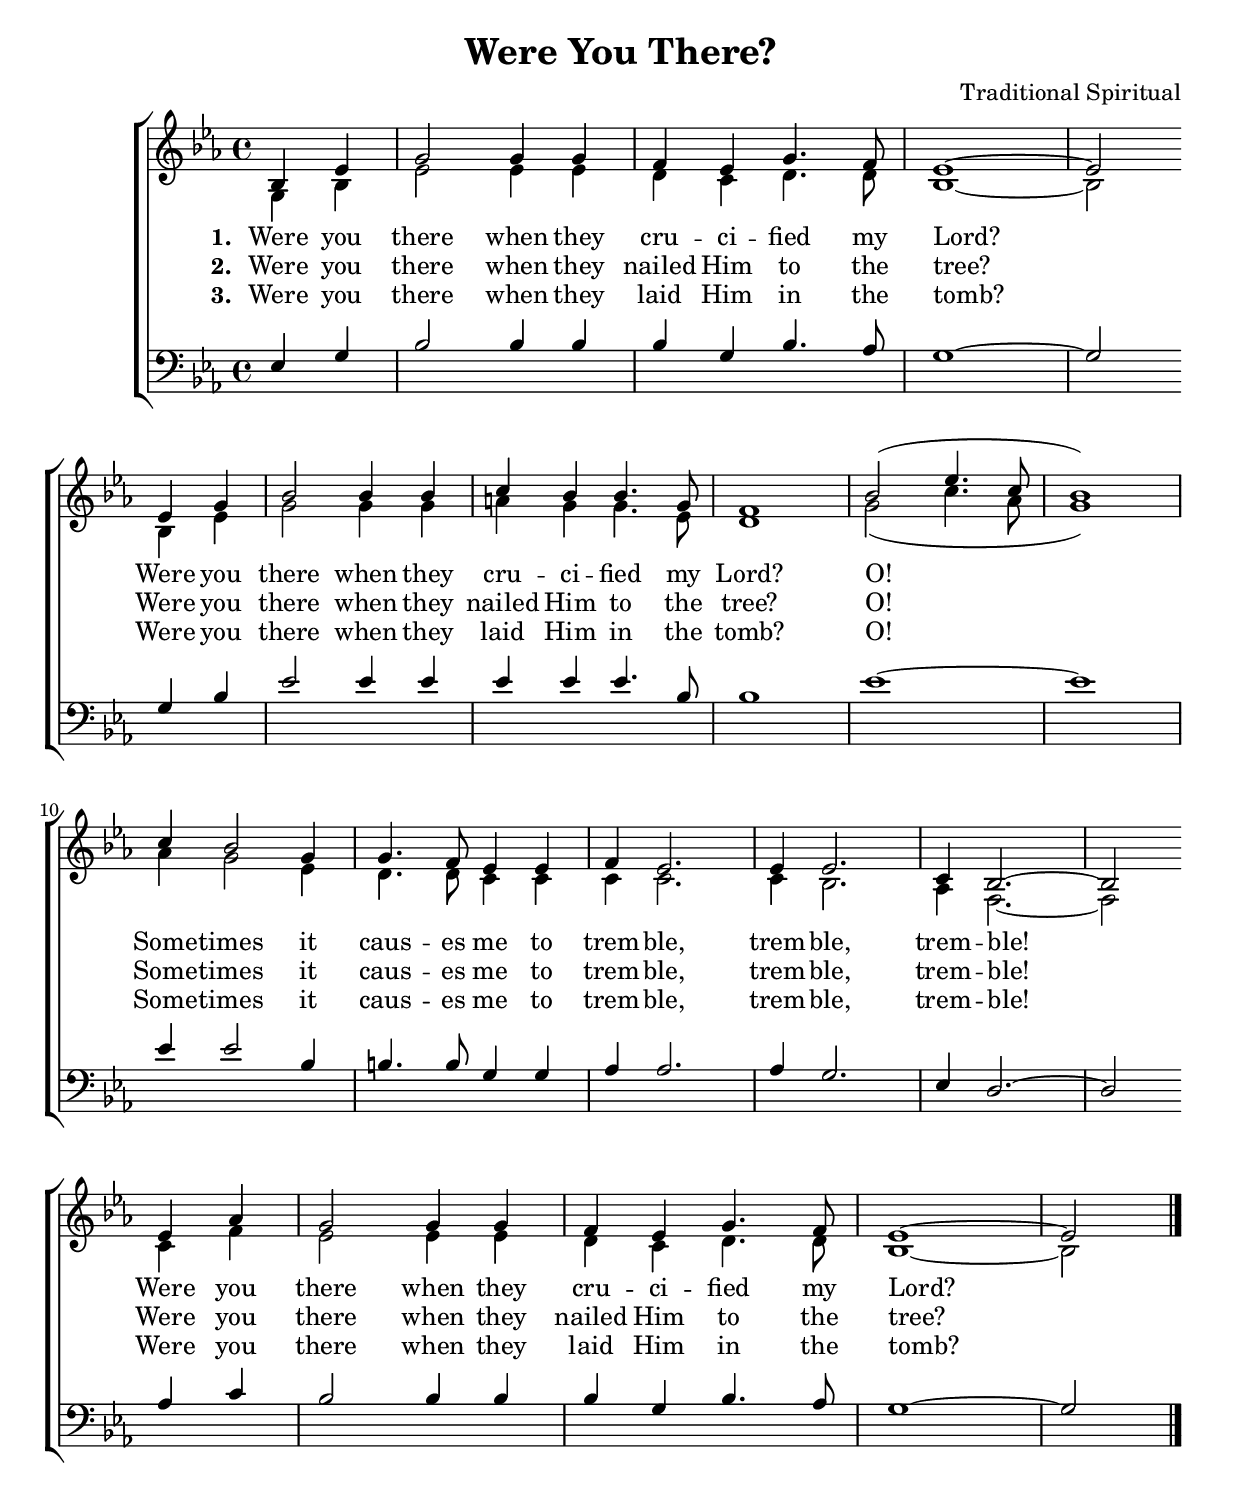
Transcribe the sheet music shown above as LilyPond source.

% Based on https://hymnary.org/page/fetch/CEL1997/307/high

\version "2.24.4"
\language "english"

\header {
  title = "Were You There?"
  composer = "Traditional Spiritual"
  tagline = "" % Suppress "Music Engraving by Lilypond"
}

% Some other ideas/notes:
% First three beats could expand from unison Bf
% O! -- melodic as in hymnal (baritone sings bass)
% I - IV - I on long notes
% four-count note at end of second phrase is probably more like eight?
% breathing?
% tenor suspension on last "tremble"
% alto eighth notes on last "they" as in hymnal

soprano = \relative bf {
  \key ef \major
  \partial 2
  bf4 ef | g2 g4 g | f ef g4. f8 | ef1~ | ef2  \break
  ef4 g | bf2 bf4 bf | c bf bf4. g8 f1 |
  bf2( ef4. c8 | bf1) | \break
  c4 bf2 g4 | g4. f8 ef4 ef | f ef2. | ef4 ef2. | c4 bf2.~ | bf2 \break
  ef4 af | g2 g4 g | f ef g4. f8 | ef1~ | ef2 \bar "|."
}

alto = \relative g {
  g4 bf | ef2 ef4 ef | d c d4. d8 | bf1~ | bf2
  bf4 ef | g2 g4 g | a g g4. ef8 | d1 |
  g2( c4. af8 | g1) |
  af4 g2 ef4 | d4. d8 c4 c | c c2. | c4 bf2. | af4 f2.~ | f2
  c'4 f | ef2 ef4 ef | d c d4. d8 | bf1~ | bf2
}

baritone = \relative ef {
  \clef bass
  \key ef \major
  ef4 g | bf2 bf4 bf | bf g bf4. af8 | g1~ | g2
  g4 bf | ef2 ef4 ef | ef ef ef4. bf8 | bf1 |
  ef1~ | ef1
  ef4 ef2 bf4 | b4. b8 g4 g | af af2. | af4 g2. | ef4 d2.~ | d2
  af'4 c | bf2 bf4 bf | bf g bf4. af8 | g1~ | g2
}

% sopTransition = \relative f' {
%     \key bf \major
%     f4 bf,8( c) d( ef) f4 |
%     \key b \major
%     fs4 as,8( b) cs( ds) e4 \bar "||"
% }
%
% altoTransition = \relative d' {
%     \key bf \major
%     d4 bf bf8( c) d4 |
%     \key b \major
%     cs4 as8( b) as( b) cs4 |
% }
%
% bariTransition = \relative bf {
%     \key bf \major
%     bf4 a af af |
%     \key b \major
%     as as8( gs) fs4 fs |
% }

verseOne = \lyricmode {
  \set stanza = "1. "
  Were you there when they cru -- ci -- fied my Lord?
  Were you there when they cru -- ci -- fied my Lord?
  O!
  Some -- times it caus -- es me to trem -- ble, trem -- ble, trem -- ble!
  Were you there when they cru -- ci -- fied my Lord?
}

verseTwo = \lyricmode {
  \set stanza = "2. "
  Were you there when they nailed Him to the tree?
  Were you there when they nailed Him to the tree?
  O!
  Some -- times it caus -- es me to trem -- ble, trem -- ble, trem -- ble!
  Were you there when they nailed Him to the tree?
}

verseThree = \lyricmode {
  \set stanza = "3. "
  Were you there when they laid Him in the tomb?
  Were you there when they laid Him in the tomb?
  O!
  Some -- times it caus -- es me to trem -- ble, trem -- ble, trem -- ble!
  Were you there when they laid Him in the tomb?
}

verseFour = \lyricmode {
  \set stanza = "4. "
  Were you there when He rose up from the dead?
  Were you there when He rose up from the dead?
  O!
  Some -- times I feel like shout -- ing glo -- ry, glo -- ry, glo -- ry!
  Were you there when He rose up from the dead?
}

\score {
  <<
    \new ChoirStaff <<
      \new Staff = "soprano" <<
        \new Voice = "soprano" { \voiceOne \soprano }
        \new Lyrics \lyricsto soprano { \verseOne }
        \new Lyrics \lyricsto soprano { \verseTwo }
        \new Lyrics \lyricsto soprano { \verseThree }
        % \new Lyrics \lyricsto soprano { \verseFour }
        \new Voice = "alto" { \voiceTwo \alto }
      >>
      \new Staff = "baritone" <<
        \new Voice = "baritone" { \voiceThree \baritone }
      >>
    >>
  >>
  \layout { }
}

% Optional modulation between verses four and five
% \score {
%   <<
%     \new ChoirStaff <<
%       \new Staff = "sopTransition" <<
%         \new Voice = "sopTransition" { \voiceOne \sopTransition }
%         \new Lyrics \lyricsto sopTransition { \refrain }
%         \new Voice = "altoTransition" { \voiceTwo \altoTransition }
%       >>
%       \new Staff = "bariTransition" <<
%         \clef bass
%         \new Voice = "bariTransition" { \voiceThree \bariTransition }
%       >>
%     >>
%   >>
%   \layout { }
% }
